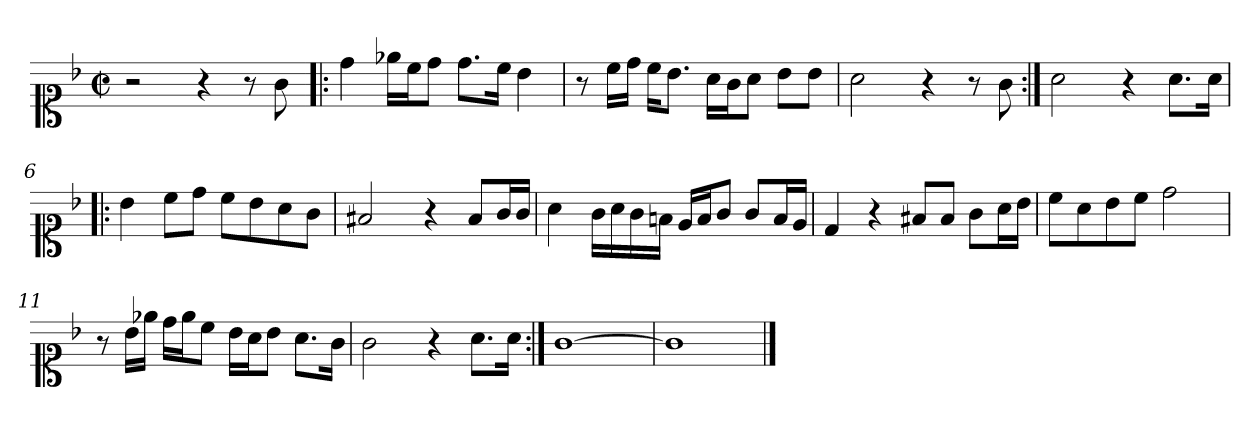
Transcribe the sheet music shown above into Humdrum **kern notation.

**kern
*part1
*staff1
*clefC1
*k[b-]
*F:
*M2/2
*met(c|)
=1
2r
4r
8r
8g\
=2!|:
4dd\
16ee-X\LL
16cc\J
8dd\J
8.dd\L
16cc\Jk
4b-\
=3
8r
16cc\LL
16dd\JJ
16cc\KL
8.b-\J
16a\LL
16g\J
8a\J
8b-\L
8b-\J
=4
2a\
4r
8r
8g\
=5:|!
2a\
4r
8.a\L
16a\Jk
!!LO:LB:g=z
=6!|:
4b-\
8cc\L
8dd\J
8cc\L
8b-\
8a\
8g\J
=7
2f#X/
4r
8f#/L
16g/L
16g/JJ
=8
4a\
16g\LL
16a\
16g\
16fn\JJ
16e/LL
16f/J
8g/J
8g/L
16f/L
16e/JJ
=9
4d/
4r
8f#X/L
8f#/J
8g\L
16a\L
16b-\JJ
!!LO:LB:g=z
=10
8cc\L
8a\
8b-\
8cc\J
2dd\
=11
8r
16b-\LL
16ee-X\JJ
16dd\LL
16ee-\J
8cc\J
16b-\LL
16a\J
8b-\J
8.a\L
16g\Jk
=12
2g\
4r
8.a\L
16a\Jk
=13:|!
[1g
=14
1g]
==
*-
